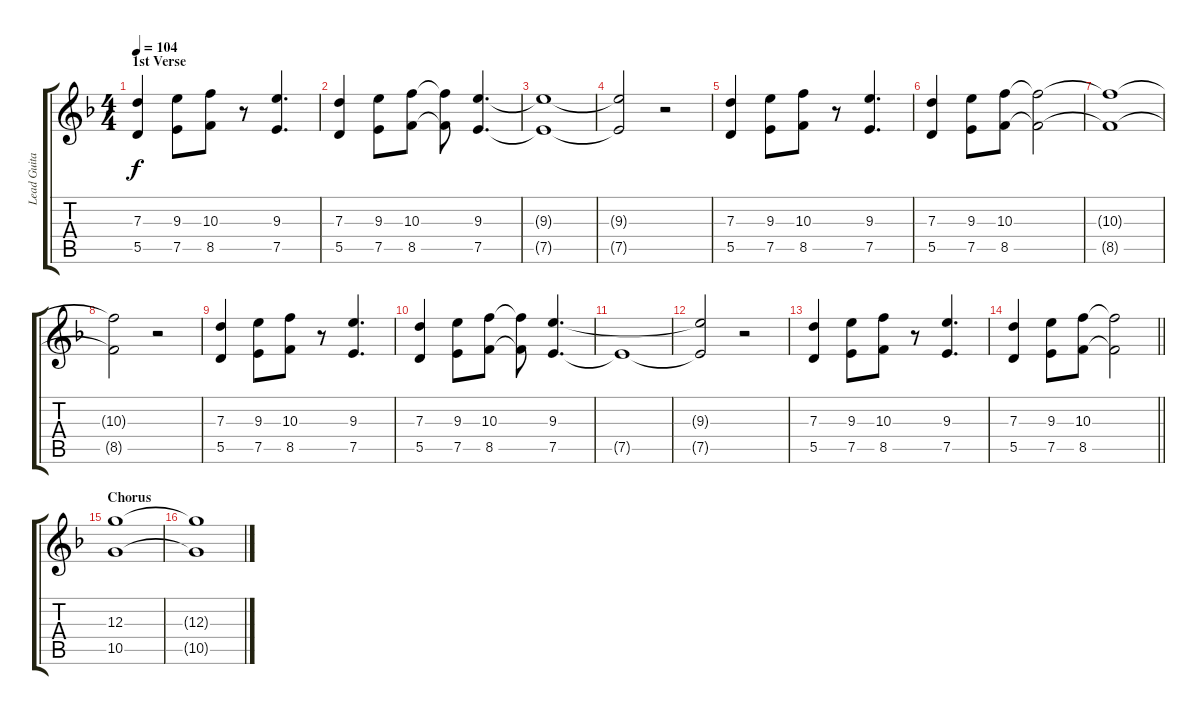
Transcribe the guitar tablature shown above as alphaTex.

\track ("Lead Guitar ( David Gilmour )" "Lead Guita") {instrument overdrivenguitar}
\staff {score tabs}
\tuning (E4 B3 G3 D3 A2 E2) {hide}
\ts (4 4)
\section ("" "1st Verse")
\tempo 104
\clef g2
\ks dminor
(7.3 5.5).4{dy f instrument overdrivenguitar} (9.3 7.5).8 (10.3 8.5).8 r.8 (9.3 7.5).4{d} |
(7.3 5.5).4 (9.3 7.5).8 (10.3 8.5).8 (10.3{t} 8.5{t}).8 (9.3 7.5).4{d} |
(9.3{t} 7.5{t}).1 |
(9.3{t} 7.5{t}).2 r.2 |
(7.3 5.5).4 (9.3 7.5).8 (10.3 8.5).8 r.8 (9.3 7.5).4{d} |
(7.3 5.5).4 (9.3 7.5).8 (10.3 8.5).8 (10.3{t} 8.5{t}).2 |
(10.3{t} 8.5{t}).1 |
(10.3{t} 8.5{t}).2 r.2 |
(7.3 5.5).4 (9.3 7.5).8 (10.3 8.5).8 r.8 (9.3 7.5).4{d} |
(7.3 5.5).4 (9.3 7.5).8 (10.3 8.5).8 (10.3{t} 8.5{t}).8 (9.3 7.5).4{d} |
7.5{t}.1 |
(9.3{t} 7.5{t}).2 r.2 |
(7.3 5.5).4 (9.3 7.5).8 (10.3 8.5).8 r.8 (9.3 7.5).4{d} |
\barLineRight lightlight
(7.3 5.5).4 (9.3 7.5).8 (10.3 8.5).8 (10.3{t} 8.5{t}).2 |
\section ("" "Chorus")
(12.3 10.5).1 |
(12.3{t} 10.5{t}).1
